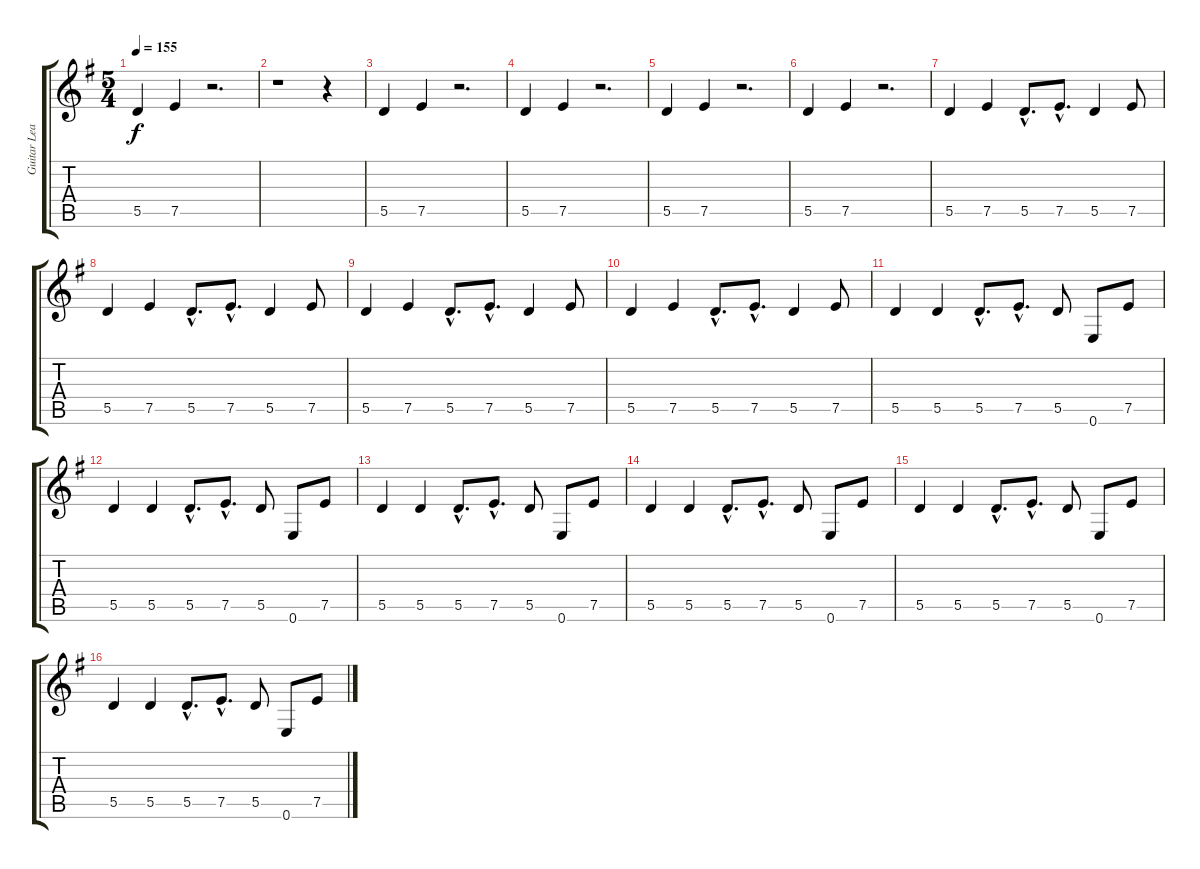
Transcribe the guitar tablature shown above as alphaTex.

\track ("Guitar Lead" "Guitar Lea") {instrument distortionguitar}
\staff {score tabs}
\tuning (E4 B3 G3 D3 A2 E2) {hide}
\ts (5 4)
\tempo 155
\clef g2
\ks g
5.5.4{dy f} 7.5.4 r.2{d} |
r.1 r.4 |
5.5.4 7.5.4 r.2{d} |
5.5.4 7.5.4 r.2{d} |
5.5.4 7.5.4 r.2{d} |
5.5.4 7.5.4 r.2{d} |
5.5.4 7.5.4 5.5{hac}.8{d} 7.5{hac}.8{d} 5.5.4 7.5.8 |
5.5.4 7.5.4 5.5{hac}.8{d} 7.5{hac}.8{d} 5.5.4 7.5.8 |
5.5.4 7.5.4 5.5{hac}.8{d} 7.5{hac}.8{d} 5.5.4 7.5.8 |
5.5.4 7.5.4 5.5{hac}.8{d} 7.5{hac}.8{d} 5.5.4 7.5.8 |
5.5.4 5.5.4 5.5{hac}.8{d} 7.5{hac}.8{d} 5.5.8 0.6.8 7.5.8 |
5.5.4 5.5.4 5.5{hac}.8{d} 7.5{hac}.8{d} 5.5.8 0.6.8 7.5.8 |
5.5.4 5.5.4 5.5{hac}.8{d} 7.5{hac}.8{d} 5.5.8 0.6.8 7.5.8 |
5.5.4 5.5.4 5.5{hac}.8{d} 7.5{hac}.8{d} 5.5.8 0.6.8 7.5.8 |
5.5.4 5.5.4 5.5{hac}.8{d} 7.5{hac}.8{d} 5.5.8 0.6.8 7.5.8 |
5.5.4 5.5.4 5.5{hac}.8{d} 7.5{hac}.8{d} 5.5.8 0.6.8 7.5.8
